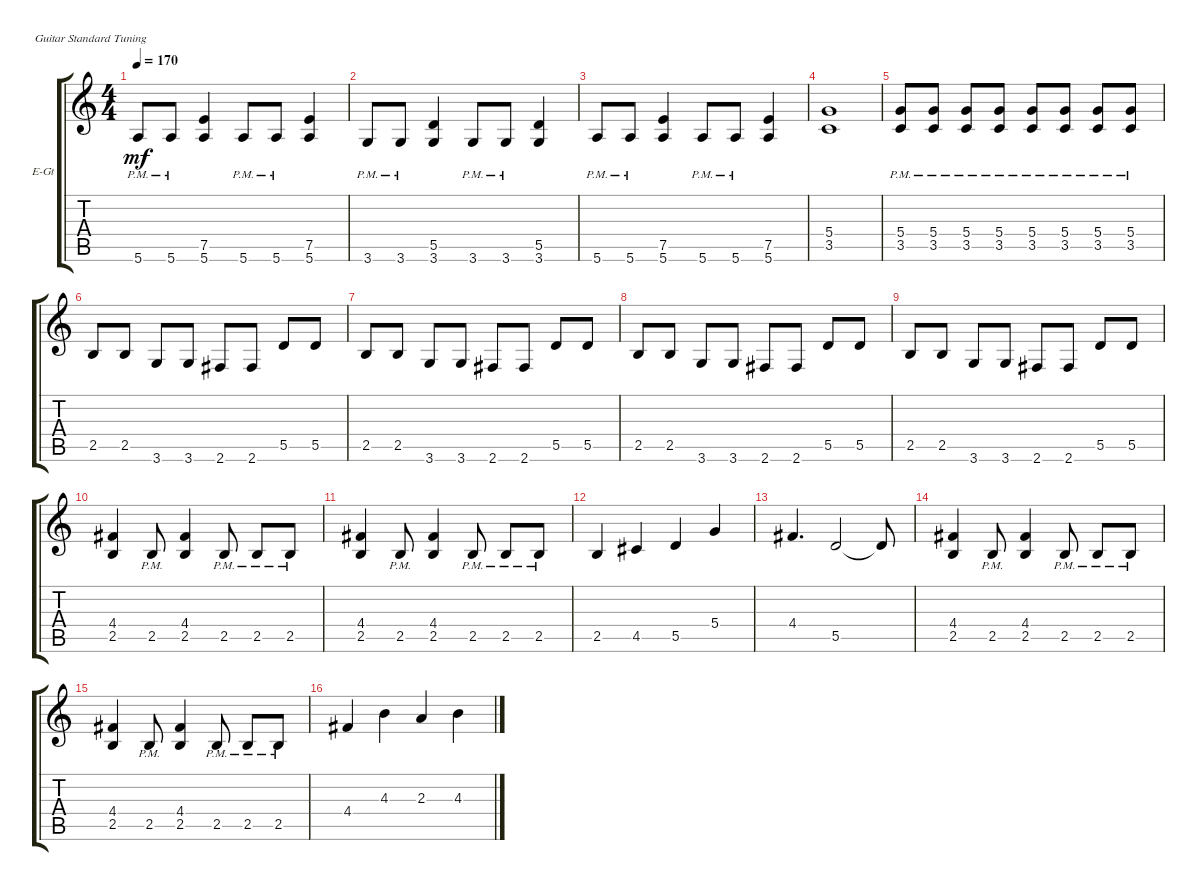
\defaultSystemsLayout 4
\bracketExtendMode groupsimilarinstruments
\firstSystemTrackNameOrientation horizontal
\otherSystemsTrackNameOrientation horizontal
\track ("Electric Guitar" "E-Gt") {instrument distortionguitar}
\staff {score tabs}
\tuning (E4 B3 G3 D3 A2 E2)
\ts (4 4)
\tempo 170
\clef g2
\ks c
5.6{pm}.8{dy mf} 5.6{pm}.8 (7.5 5.6).4 5.6{pm}.8 5.6{pm}.8 (7.5 5.6).4 |
3.6{pm}.8 3.6{pm}.8 (5.5 3.6).4 3.6{pm}.8 3.6{pm}.8 (5.5 3.6).4 |
5.6{pm}.8 5.6{pm}.8 (7.5 5.6).4 5.6{pm}.8 5.6{pm}.8 (7.5 5.6).4 |
(3.5 5.4).1 |
(3.5{pm} 5.4{pm}).8 (3.5{pm} 5.4{pm}).8 (3.5{pm} 5.4{pm}).8 (3.5{pm} 5.4{pm}).8 (3.5{pm} 5.4{pm}).8 (3.5{pm} 5.4{pm}).8 (3.5{pm} 5.4{pm}).8 (3.5{pm} 5.4{pm}).8 |
2.5.8 2.5.8 3.6.8 3.6.8 2.6.8 2.6.8 5.5.8 5.5.8 |
2.5.8 2.5.8 3.6.8 3.6.8 2.6.8 2.6.8 5.5.8 5.5.8 |
2.5.8 2.5.8 3.6.8 3.6.8 2.6.8 2.6.8 5.5.8 5.5.8 |
2.5.8 2.5.8 3.6.8 3.6.8 2.6.8 2.6.8 5.5.8 5.5.8 |
(2.5 4.4).4 2.5{pm}.8 (2.5 4.4).4 2.5{pm}.8 2.5{pm}.8 2.5{pm}.8 |
(2.5 4.4).4 2.5{pm}.8 (2.5 4.4).4 2.5{pm}.8 2.5{pm}.8 2.5{pm}.8 |
2.5.4 4.5.4 5.5.4 5.4.4 |
4.4.4{d} 5.5.2 5.5{t}.8 |
(2.5 4.4).4 2.5{pm}.8 (2.5 4.4).4 2.5{pm}.8 2.5{pm}.8 2.5{pm}.8 |
(2.5 4.4).4 2.5{pm}.8 (2.5 4.4).4 2.5{pm}.8 2.5{pm}.8 2.5{pm}.8 |
4.4.4 4.3.4 2.3.4 4.3.4
